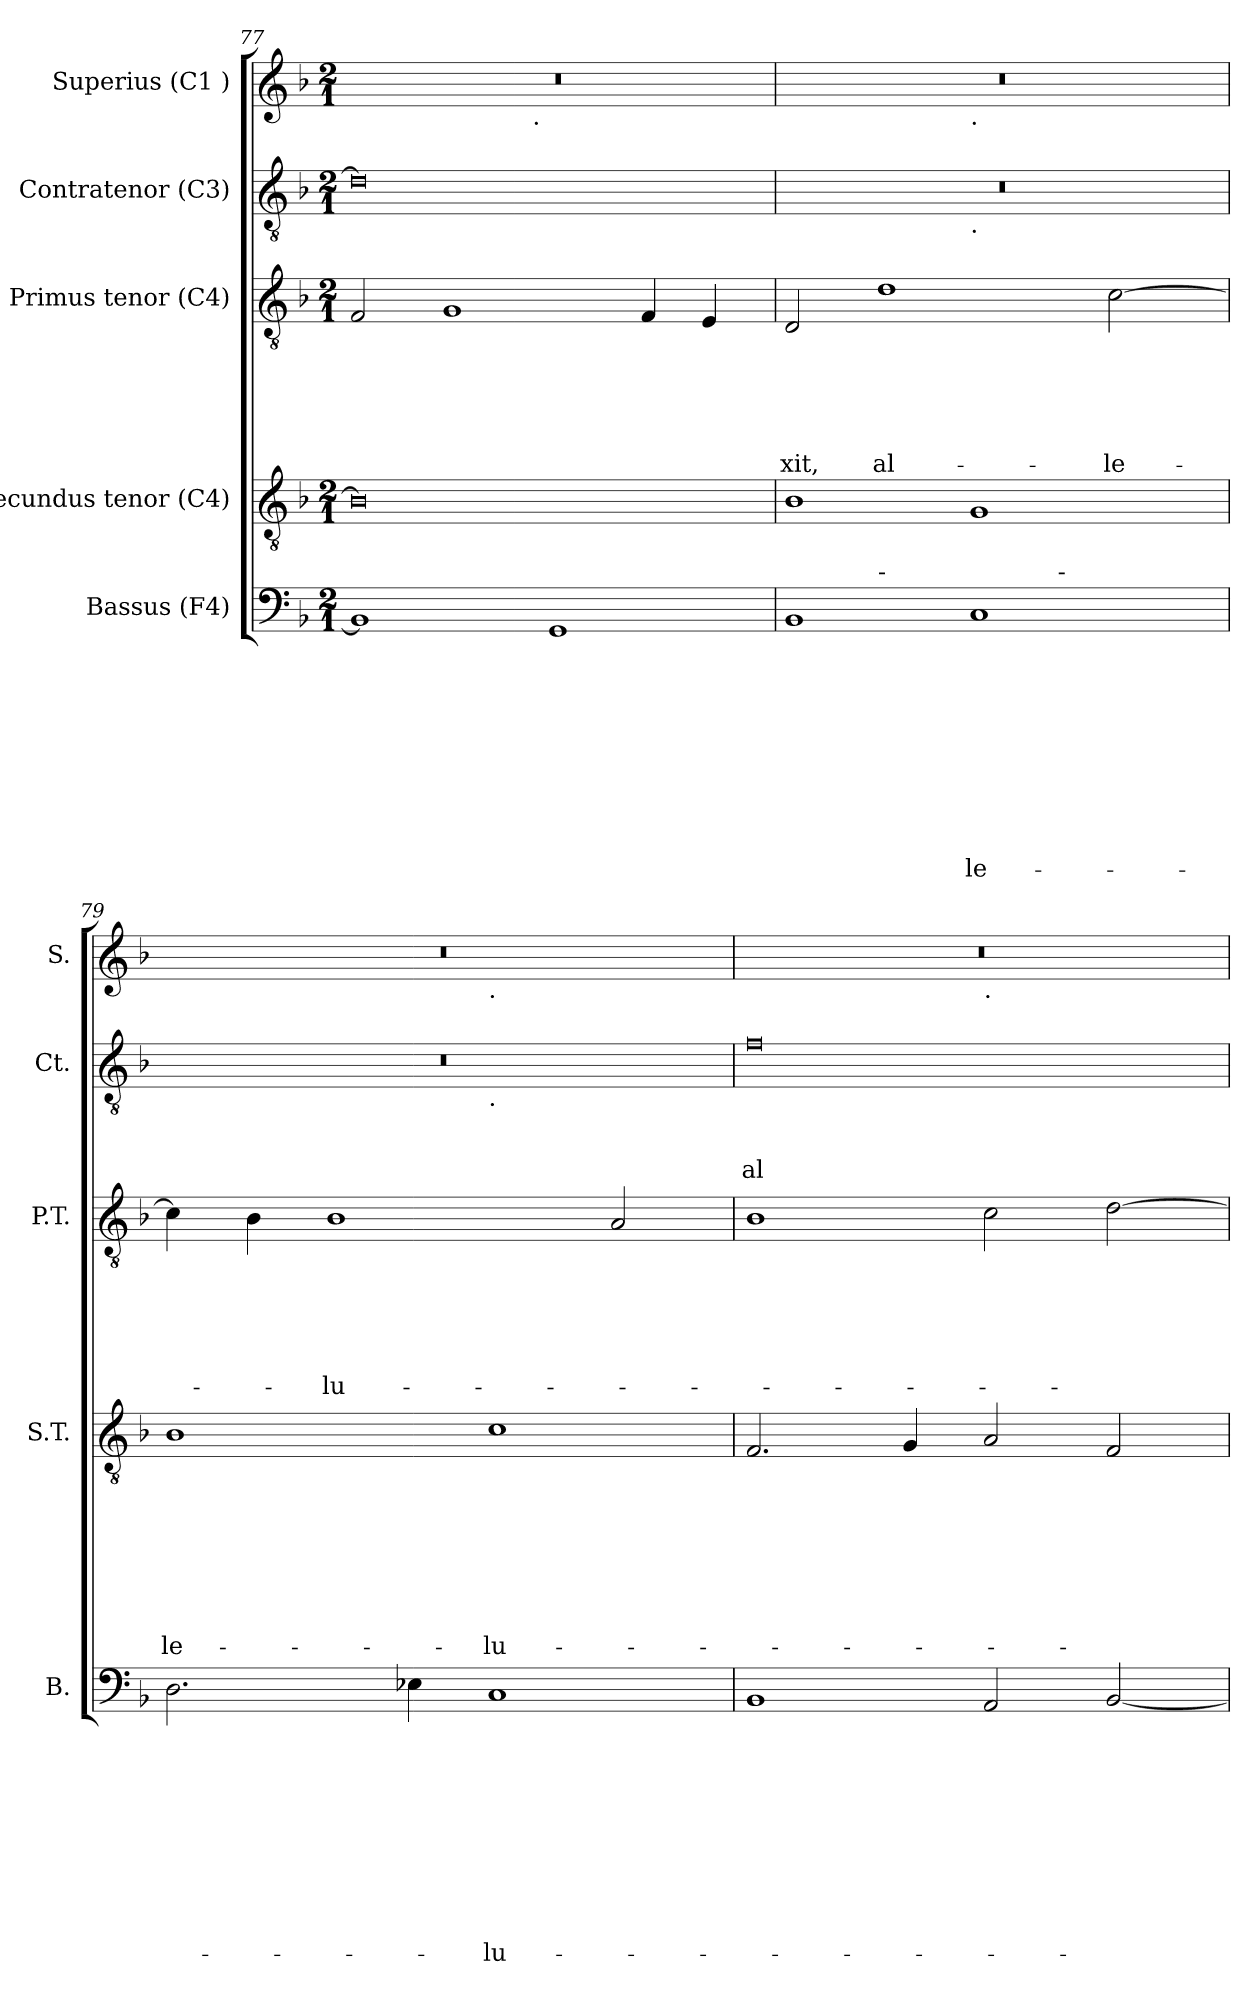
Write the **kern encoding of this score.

**kern	**text	**text	**text	**text	**text	**text	**text	**text	**text	**text	**kern	**text	**text	**text	**text	**text	**text	**text	**text	**kern	**text	**text	**text	**text	**text	**text	**kern	**text	**text	**text	**kern
*part5	*part5	*part5	*part5	*part5	*part5	*part5	*part5	*part5	*part5	*part5	*part4	*part4	*part4	*part4	*part4	*part4	*part4	*part4	*part4	*part3	*part3	*part3	*part3	*part3	*part3	*part3	*part2	*part2	*part2	*part2	*part1
*staff5	*staff5	*staff5	*staff5	*staff5	*staff5	*staff5	*staff5	*staff5	*staff5	*staff5	*staff4	*staff4	*staff4	*staff4	*staff4	*staff4	*staff4	*staff4	*staff4	*staff3	*staff3	*staff3	*staff3	*staff3	*staff3	*staff3	*staff2	*staff2	*staff2	*staff2	*staff1
*I"Bassus (F4)	*	*	*	*	*	*	*	*	*	*	*I"Secundus tenor (C4)	*	*	*	*	*	*	*	*	*I"Primus tenor (C4)	*	*	*	*	*	*	*I"Contratenor (C3)	*	*	*	*I"Superius (C1 )
*I'B.	*	*	*	*	*	*	*	*	*	*	*I'S.T.	*	*	*	*	*	*	*	*	*I'P.T.	*	*	*	*	*	*	*I'Ct.	*	*	*	*I'S.
*clefF4	*	*	*	*	*	*	*	*	*	*	*clefGv2	*	*	*	*	*	*	*	*	*clefGv2	*	*	*	*	*	*	*clefGv2	*	*	*	*clefG2
*k[b-]	*	*	*	*	*	*	*	*	*	*	*k[b-]	*	*	*	*	*	*	*	*	*k[b-]	*	*	*	*	*	*	*k[b-]	*	*	*	*k[b-]
*F:	*	*	*	*	*	*	*	*	*	*	*F:	*	*	*	*	*	*	*	*	*F:	*	*	*	*	*	*	*F:	*	*	*	*F:
*M2/1	*	*	*	*	*	*	*	*	*	*	*M2/1	*	*	*	*	*	*	*	*	*M2/1	*	*	*	*	*	*	*M2/1	*	*	*	*M2/1
=77	=77	=77	=77	=77	=77	=77	=77	=77	=77	=77	=77	=77	=77	=77	=77	=77	=77	=77	=77	=77	=77	=77	=77	=77	=77	=77	=77	=77	=77	=77	=77
*	*	*	*	*	*	*	*	*	*	*	*	*	*	*	*	*	*	*	*	*	*	*	*	*	*	*	*	*	*	*	*^
1BB-]	.	.	.	.	.	.	.	.	.	.	0B-]	.	.	.	.	.	.	.	.	2F/	.	.	.	.	.	.	0d]	.	.	.	0r	2ryy
.	.	.	.	.	.	.	.	.	.	.	.	.	.	.	.	.	.	.	.	1G	.	.	.	.	.	.	.	.	.	.	.	4...ryy
!	!	!	!	!	!	!	!	!	!	!	!	!	!	!	!	!	!	!	!	!	!	!	!	!	!	!	!	!	!	!	!	!LO:TX:b:t=.
.	.	.	.	.	.	.	.	.	.	.	.	.	.	.	.	.	.	.	.	.	.	.	.	.	.	.	.	.	.	.	.	1ryy
1GG	.	.	.	.	.	.	.	.	.	.	.	.	.	.	.	.	.	.	.	.	.	.	.	.	.	.	.	.	.	.	.	.
.	.	.	.	.	.	.	.	.	.	.	.	.	.	.	.	.	.	.	.	4F/	.	.	.	.	.	.	.	.	.	.	.	.
.	.	.	.	.	.	.	.	.	.	.	.	.	.	.	.	.	.	.	.	4E/	.	.	.	.	.	.	.	.	.	.	.	.
.	.	.	.	.	.	.	.	.	.	.	.	.	.	.	.	.	.	.	.	.	.	.	.	.	.	.	.	.	.	.	.	32ryy
!!LO:PB:g=z	!!
=78	=78	=78	=78	=78	=78	=78	=78	=78	=78	=78	=78	=78	=78	=78	=78	=78	=78	=78	=78	=78	=78	=78	=78	=78	=78	=78	=78	=78	=78	=78	=78	=78
!	!	!	!	!	!	!	!	!	!	!	!	!	!	!	!	!	!	!	!	!	!	!	!	!	!	!LO:LY:b	!	!	!	!	!	!
*^	*	*	*	*	*	*	*	*	*	*	*	*	*	*	*	*	*	*	*	*	*	*	*	*	*	*	*^	*	*	*	*	*
*	*^	*	*	*	*	*	*	*	*	*	*	*	*	*	*	*	*	*	*	*	*	*	*	*	*	*	*	*	*	*	*	*	*	*
1BB-	2ryy	1ryy	.	.	.	.	.	.	.	.	.	.	1B-	.	.	.	.	.	.	.	.	2D/	.	.	.	.	.	-xit,	0r	1ryy	.	.	.	0r	1ryy
!	!LO:TX:a:t=-	!	!	!	!	!	!	!	!	!	!	!	!	!	!	!	!	!	!	!	!	!	!	!	!	!	!	!	!	!	!	!	!	!	!
!	!	!	!	!	!	!	!	!	!	!	!	!	!	!	!	!	!	!	!	!	!	!	!	!	!	!	!	!LO:LY:b	!	!	!	!	!	!	!
.	1.ryy	.	.	.	.	.	.	.	.	.	.	.	.	.	.	.	.	.	.	.	.	1d	.	.	.	.	.	al-	.	.	.	.	.	.	.
!	!	!	!	!	!	!	!	!	!	!	!	!	!	!	!	!	!	!	!	!	!	!	!	!	!	!	!	!	!	!	!	!	!	!	!LO:TX:b:t=.
!	!	!	!	!	!	!	!	!	!	!	!	!	!	!	!	!	!	!	!	!	!	!	!	!	!	!	!	!	!	!LO:TX:b:t=.	!	!	!	!	!
!	!	!	!	!	!	!	!	!	!	!	!	!LO:LY:b	!	!	!	!	!	!	!	!	!	!	!	!	!	!	!	!	!	!	!	!	!	!	!
1C	.	4ryy	.	.	.	.	.	.	.	.	.	-le-	1G	.	.	.	.	.	.	.	.	.	.	.	.	.	.	.	.	1ryy	.	.	.	.	1ryy
.	.	16ryy	.	.	.	.	.	.	.	.	.	.	.	.	.	.	.	.	.	.	.	.	.	.	.	.	.	.	.	.	.	.	.	.	.
!	!	!LO:TX:a:t=-	!	!	!	!	!	!	!	!	!	!	!	!	!	!	!	!	!	!	!	!	!	!	!	!	!	!	!	!	!	!	!	!	!
.	.	2ryy	.	.	.	.	.	.	.	.	.	.	.	.	.	.	.	.	.	.	.	.	.	.	.	.	.	.	.	.	.	.	.	.	.
!	!	!	!	!	!	!	!	!	!	!	!	!	!	!	!	!	!	!	!	!	!	!	!	!	!	!	!	!LO:LY:b	!	!	!	!	!	!	!
.	.	.	.	.	.	.	.	.	.	.	.	.	.	.	.	.	.	.	.	.	.	[>2c\	.	.	.	.	.	-le-	.	.	.	.	.	.	.
.	.	8.ryy	.	.	.	.	.	.	.	.	.	.	.	.	.	.	.	.	.	.	.	.	.	.	.	.	.	.	.	.	.	.	.	.	.
=79	=79	=79	=79	=79	=79	=79	=79	=79	=79	=79	=79	=79	=79	=79	=79	=79	=79	=79	=79	=79	=79	=79	=79	=79	=79	=79	=79	=79	=79	=79	=79	=79	=79	=79	=79
!	!	!	!	!	!	!	!	!	!	!	!	!	!	!	!	!	!	!	!	!	!LO:LY:b	!	!	!	!	!	!	!	!	!	!	!	!	!	!
*v	*v	*v	*	*	*	*	*	*	*	*	*	*	*	*	*	*	*	*	*	*	*	*	*	*	*	*	*	*	*	*	*	*	*	*	*
2.D\	.	.	.	.	.	.	.	.	.	.	1B-	.	.	.	.	.	.	.	-le-	4c\]	.	.	.	.	.	.	0r	1ryy	.	.	.	0r	1ryy
.	.	.	.	.	.	.	.	.	.	.	.	.	.	.	.	.	.	.	.	4B-\	.	.	.	.	.	.	.	.	.	.	.	.	.
!	!	!	!	!	!	!	!	!	!	!	!	!	!	!	!	!	!	!	!	!	!	!	!	!	!	!LO:LY:b	!	!	!	!	!	!	!
.	.	.	.	.	.	.	.	.	.	.	.	.	.	.	.	.	.	.	.	1B-	.	.	.	.	.	-lu-	.	.	.	.	.	.	.
4E-\	.	.	.	.	.	.	.	.	.	.	.	.	.	.	.	.	.	.	.	.	.	.	.	.	.	.	.	.	.	.	.	.	.
!	!	!	!	!	!	!	!	!	!	!	!	!	!	!	!	!	!	!	!	!	!	!	!	!	!	!	!	!	!	!	!	!	!LO:TX:b:t=.
!	!	!	!	!	!	!	!	!	!	!	!	!	!	!	!	!	!	!	!	!	!	!	!	!	!	!	!	!LO:TX:b:t=.	!	!	!	!	!
!	!	!	!	!	!	!	!	!	!	!LO:LY:b	!	!	!	!	!	!	!	!	!LO:LY:b	!	!	!	!	!	!	!	!	!	!	!	!	!	!
1C	.	.	.	.	.	.	.	.	.	-lu-	1c	.	.	.	.	.	.	.	-lu-	.	.	.	.	.	.	.	.	1ryy	.	.	.	.	1ryy
.	.	.	.	.	.	.	.	.	.	.	.	.	.	.	.	.	.	.	.	2A/	.	.	.	.	.	.	.	.	.	.	.	.	.
=80	=80	=80	=80	=80	=80	=80	=80	=80	=80	=80	=80	=80	=80	=80	=80	=80	=80	=80	=80	=80	=80	=80	=80	=80	=80	=80	=80	=80	=80	=80	=80	=80	=80
!	!	!	!	!	!	!	!	!	!	!	!	!	!	!	!	!	!	!	!	!	!	!	!	!	!	!	!	!	!	!	!LO:LY:b:rj	!	!
*	*	*	*	*	*	*	*	*	*	*	*	*	*	*	*	*	*	*	*	*	*	*	*	*	*	*	*v	*v	*	*	*	*	*
1BB-	.	.	.	.	.	.	.	.	.	.	2.F/	.	.	.	.	.	.	.	.	1B-	.	.	.	.	.	.	0f	.	.	al-	0r	1ryy
.	.	.	.	.	.	.	.	.	.	.	4G/	.	.	.	.	.	.	.	.	.	.	.	.	.	.	.	.	.	.	.	.	.
!	!	!	!	!	!	!	!	!	!	!	!	!	!	!	!	!	!	!	!	!	!	!	!	!	!	!	!	!	!	!	!	!LO:TX:b:t=.
2AA/	.	.	.	.	.	.	.	.	.	.	2A/	.	.	.	.	.	.	.	.	2c\	.	.	.	.	.	.	.	.	.	.	.	1ryy
[<2BB-/	.	.	.	.	.	.	.	.	.	.	2F/	.	.	.	.	.	.	.	.	[>2d\	.	.	.	.	.	.	.	.	.	.	.	.
*	*	*	*	*	*	*	*	*	*	*	*	*	*	*	*	*	*	*	*	*	*	*	*	*	*	*	*	*	*	*	*v	*v
=	=	=	=	=	=	=	=	=	=	=	=	=	=	=	=	=	=	=	=	=	=	=	=	=	=	=	=	=	=	=	=
*-	*-	*-	*-	*-	*-	*-	*-	*-	*-	*-	*-	*-	*-	*-	*-	*-	*-	*-	*-	*-	*-	*-	*-	*-	*-	*-	*-	*-	*-	*-	*-
